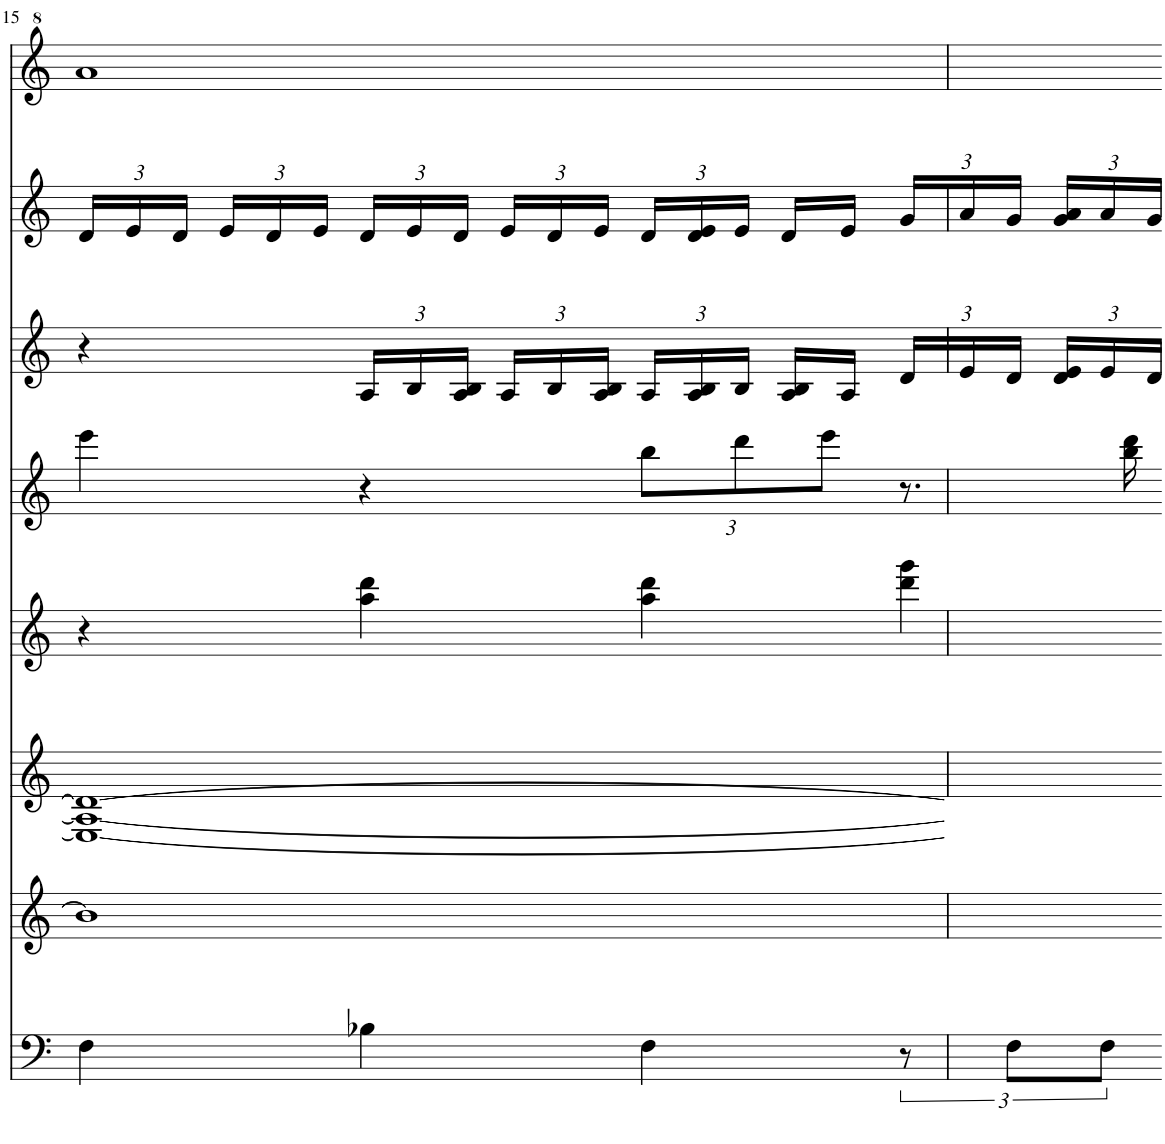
**kern	**kern	**kern	**kern	**kern	**kern	**kern	**kern
*part8	*part7	*part6	*part5	*part4	*part3	*part2	*part1
*staff8	*staff7	*staff6	*staff5	*staff4	*staff3	*staff2	*staff1
*I"Asian	*I"Gong	*I"Celesta	*I"Marimba	*I"Vibraphone	*I"Alto Sax	*I"Clarinets	*I"P. Flute
!!LO:PB:g=z
*clefF4	*clefG2	*clefG2	*clefG2	*clefG2	*clefG2	*clefG2	*clefG^2
*k[]	*k[]	*k[]	*k[]	*k[]	*k[]	*k[]	*k[]
*M4/4	*M4/4	*M4/4	*M4/4	*M4/4	*M4/4	*M4/4	*M4/4
*	*	*	*	*	*	*Xbrackettup	*
=15	=15	=15	=15	=15	=15	=15	=15
4F\	1b]	1E_ 1A_ 1d_	4r	4eee\	4r	24d/LL	1aa
.	.	.	.	.	.	24e/	.
.	.	.	.	.	.	24d/JJ	.
.	.	.	.	.	.	24e/LL	.
.	.	.	.	.	.	24d/	.
.	.	.	.	.	.	24e/JJ	.
*	*	*	*	*	*Xbrackettup	*	*
4B-X\	.	.	4aa\ 4ddd\	4r	24A/LL	24d/LL	.
.	.	.	.	.	24B/	24e/	.
.	.	.	.	.	24A/ 24B/JJ	24d/JJ	.
.	.	.	.	.	24A/LL	24e/LL	.
.	.	.	.	.	24B/	24d/	.
.	.	.	.	.	24A/ 24B/JJ	24e/JJ	.
*	*	*	*	*Xbrackettup	*	*	*
4F\	.	.	4aa\ 4ddd\	12bb\L	24A/LL	24d/LL	.
.	.	.	.	.	24A/ 24B/	24d/ 24e/	.
.	.	.	.	12ddd\	24B/JJ	24e/JJ	.
.	.	.	.	.	16A/ 16B/LL	16d/LL	.
.	.	.	.	12eee\J	.	.	.
.	.	.	.	.	16A/JJ	16e/JJ	.
12r	.	.	4ddd\ 4ggg\	8.r	24d/LL	24g/LL	.
.	.	.	.	.	24e/	24a/	.
12F\L	.	.	.	.	24d/JJ	24g/JJ	.
.	.	.	.	.	24d/ 24e/LL	24g/ 24a/LL	.
12F\J	.	.	.	.	24e/	24a/	.
.	.	.	.	16bb\ 16ddd\	.	.	.
.	.	.	.	.	24d/JJ	24g/JJ	.
=	=	=	=	=	=	=	=
*-	*-	*-	*-	*-	*-	*-	*-
